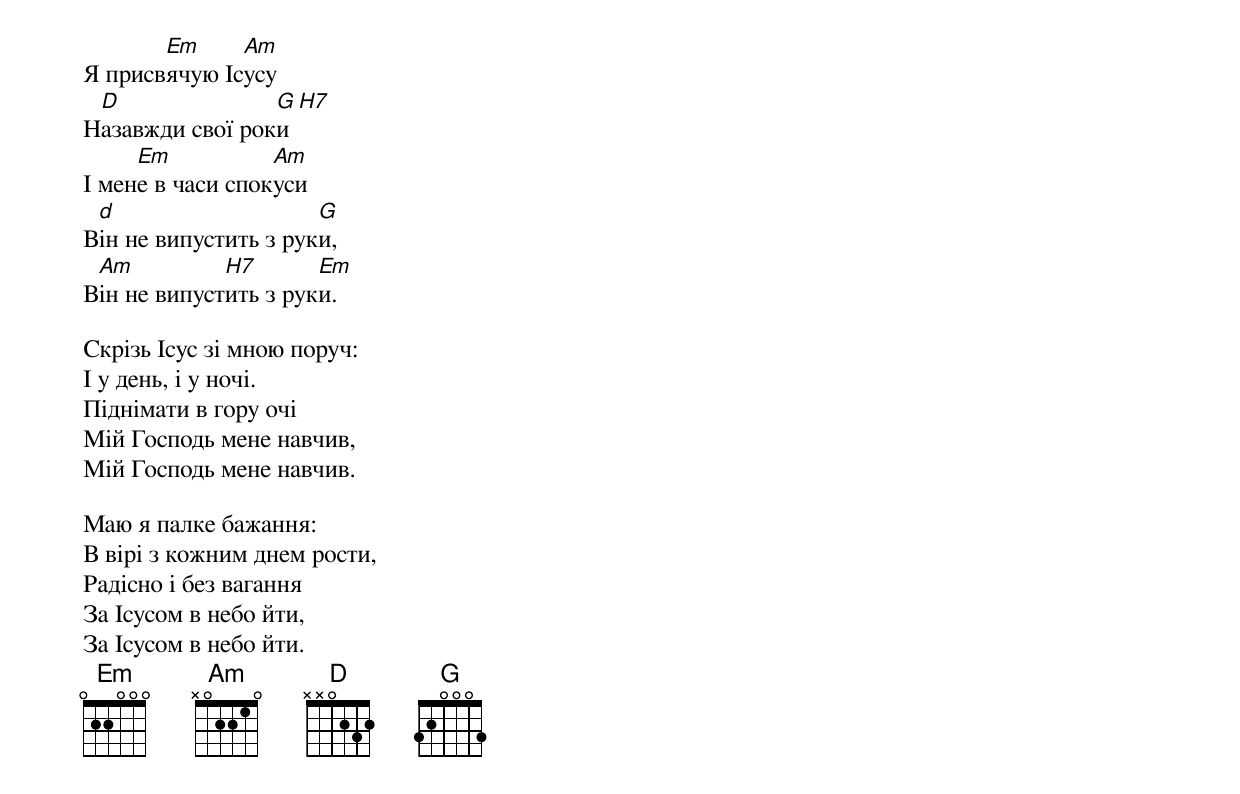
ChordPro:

Я присв[Em]ячую Іс[Am]усу
Н[D]азавжди свої рок[G]и[H7]
І мен[Em]е в часи спок[Am]уси
В[d]ін не випустить з рук[G]и,
В[Am]ін не випуст[H7]ить з рук[Em]и.

Скрізь Ісус зі мною поруч:
І у день, і у ночі.
Піднімати в гору очі
Мій Господь мене навчив,
Мій Господь мене навчив.

Маю я палке бажання:
В вірі з кожним днем рости,
Радісно і без вагання
За Ісусом в небо йти,
За Ісусом в небо йти.
